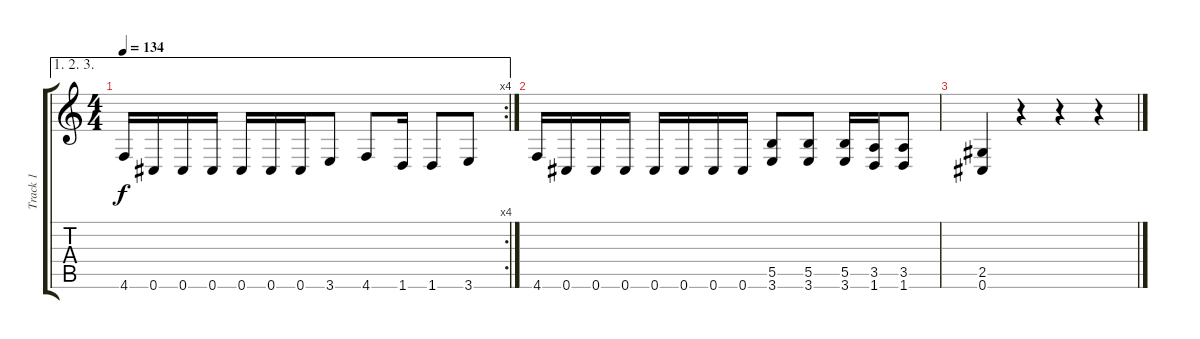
\track ("Track 1" "Track 1") {instrument distortionguitar}
\staff {score tabs}
\tuning (Db4 Ab3 E3 B2 Gb2 Db2) {hide}
\ae (1 2 3)
\rc 4
\ts (4 4)
\tempo 134
\clef g2
\ks c
4.6.16{dy f} 0.6.16 0.6.16 0.6.16 0.6.16 0.6.16 0.6.16 3.6.8 4.6.8 1.6.16 1.6.8 3.6.8 |
4.6.16 0.6.16 0.6.16 0.6.16 0.6.16 0.6.16 0.6.16 0.6.16 (5.5 3.6).8 (5.5 3.6).8 (5.5 3.6).16 (3.5 1.6).16 (3.5 1.6).8 |
(2.5 0.6).4 r.4 r.4 r.4
